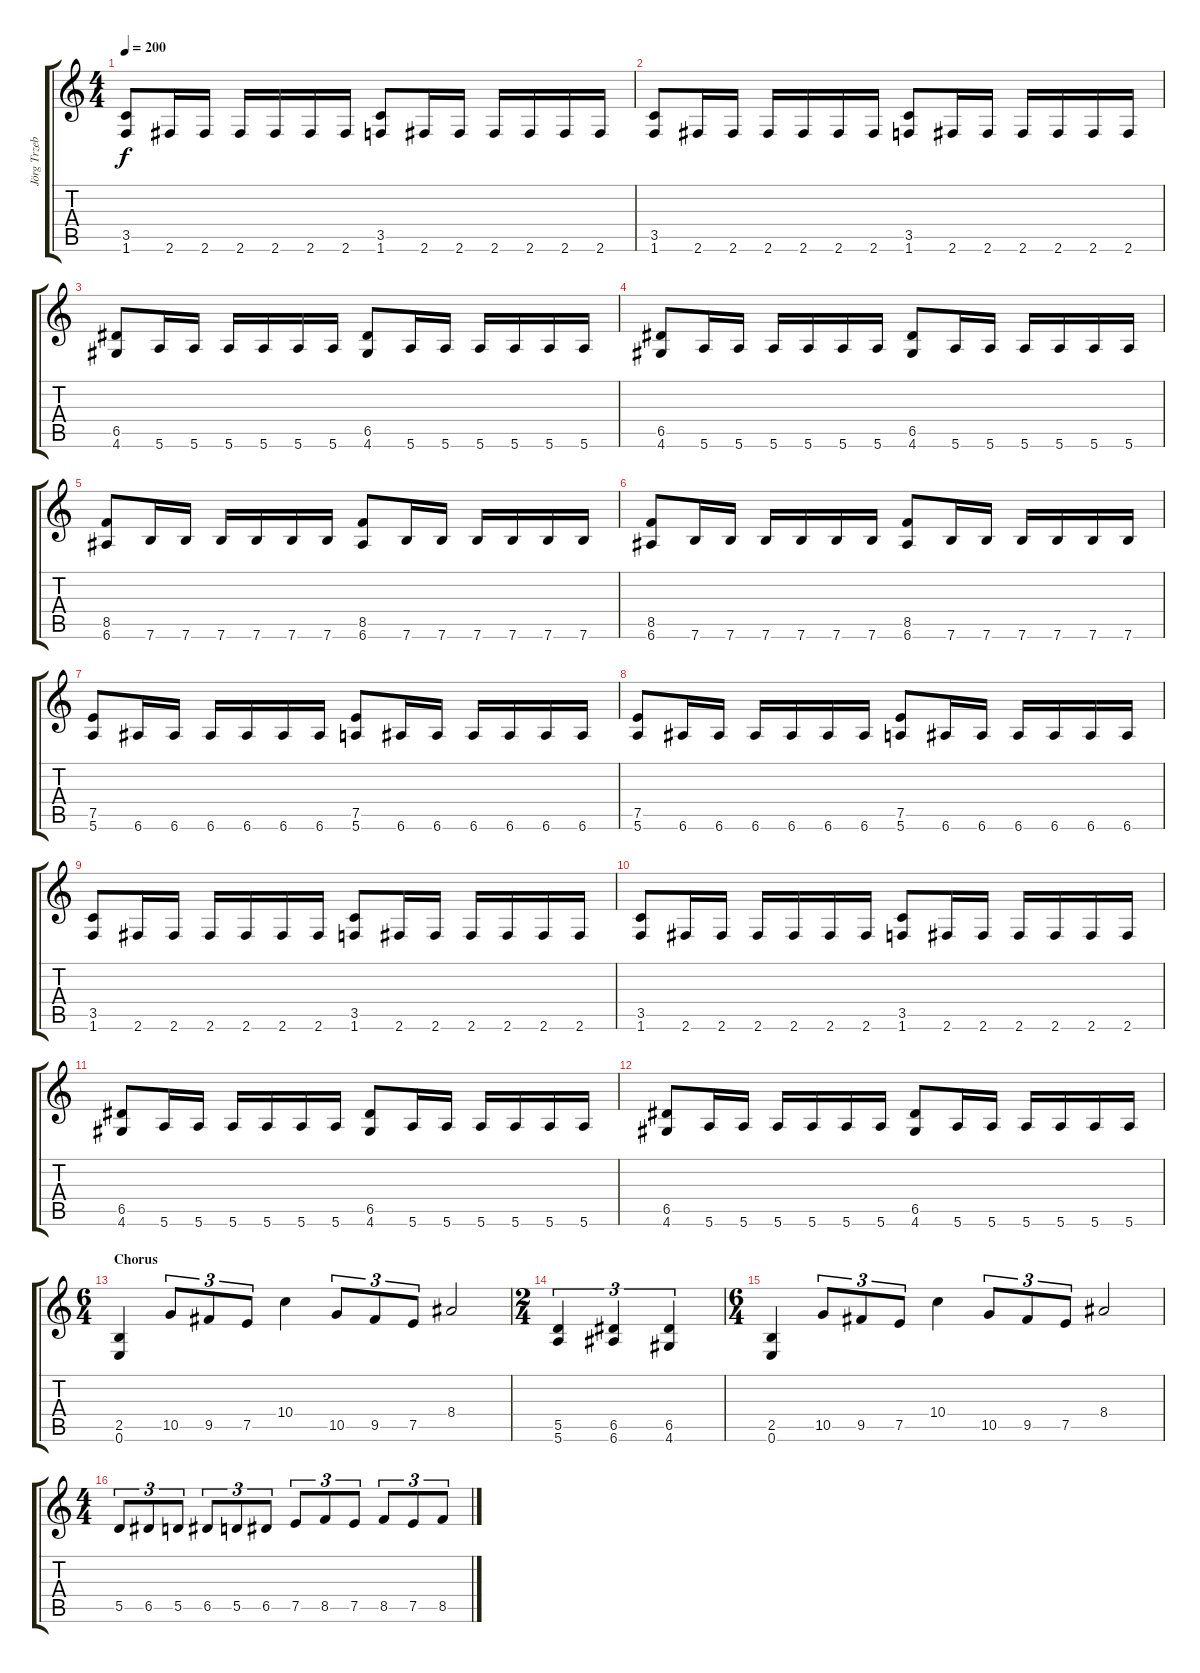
\track ("Jörg Trzebiatowski" "Jörg Trzeb") {instrument distortionguitar}
\staff {score tabs}
\tuning (E4 B3 G3 D3 A2 E2) {hide}
\ts (4 4)
\tempo 200
\clef g2
\ks c
(3.5 1.6).8{dy f} 2.6.16 2.6.16 2.6.16 2.6.16 2.6.16 2.6.16 (3.5 1.6).8 2.6.16 2.6.16 2.6.16 2.6.16 2.6.16 2.6.16 |
(3.5 1.6).8 2.6.16 2.6.16 2.6.16 2.6.16 2.6.16 2.6.16 (3.5 1.6).8 2.6.16 2.6.16 2.6.16 2.6.16 2.6.16 2.6.16 |
(6.5 4.6).8 5.6.16 5.6.16 5.6.16 5.6.16 5.6.16 5.6.16 (6.5 4.6).8 5.6.16 5.6.16 5.6.16 5.6.16 5.6.16 5.6.16 |
(6.5 4.6).8 5.6.16 5.6.16 5.6.16 5.6.16 5.6.16 5.6.16 (6.5 4.6).8 5.6.16 5.6.16 5.6.16 5.6.16 5.6.16 5.6.16 |
(8.5 6.6).8 7.6.16 7.6.16 7.6.16 7.6.16 7.6.16 7.6.16 (8.5 6.6).8 7.6.16 7.6.16 7.6.16 7.6.16 7.6.16 7.6.16 |
(8.5 6.6).8 7.6.16 7.6.16 7.6.16 7.6.16 7.6.16 7.6.16 (8.5 6.6).8 7.6.16 7.6.16 7.6.16 7.6.16 7.6.16 7.6.16 |
(7.5 5.6).8 6.6.16 6.6.16 6.6.16 6.6.16 6.6.16 6.6.16 (7.5 5.6).8 6.6.16 6.6.16 6.6.16 6.6.16 6.6.16 6.6.16 |
(7.5 5.6).8 6.6.16 6.6.16 6.6.16 6.6.16 6.6.16 6.6.16 (7.5 5.6).8 6.6.16 6.6.16 6.6.16 6.6.16 6.6.16 6.6.16 |
(3.5 1.6).8 2.6.16 2.6.16 2.6.16 2.6.16 2.6.16 2.6.16 (3.5 1.6).8 2.6.16 2.6.16 2.6.16 2.6.16 2.6.16 2.6.16 |
(3.5 1.6).8 2.6.16 2.6.16 2.6.16 2.6.16 2.6.16 2.6.16 (3.5 1.6).8 2.6.16 2.6.16 2.6.16 2.6.16 2.6.16 2.6.16 |
(6.5 4.6).8 5.6.16 5.6.16 5.6.16 5.6.16 5.6.16 5.6.16 (6.5 4.6).8 5.6.16 5.6.16 5.6.16 5.6.16 5.6.16 5.6.16 |
(6.5 4.6).8 5.6.16 5.6.16 5.6.16 5.6.16 5.6.16 5.6.16 (6.5 4.6).8 5.6.16 5.6.16 5.6.16 5.6.16 5.6.16 5.6.16 |
\ts (6 4)
\section ("" "Chorus")
(2.5 0.6).4 10.5.8{tu (3 2)} 9.5.8{tu (3 2)} 7.5.8{tu (3 2)} 10.4.4 10.5.8{tu (3 2)} 9.5.8{tu (3 2)} 7.5.8{tu (3 2)} 8.4.2 |
\ts (2 4)
(5.5 5.6).4{tu (3 2)} (6.5 6.6).4{tu (3 2)} (6.5 4.6).4{tu (3 2)} |
\ts (6 4)
(2.5 0.6).4 10.5.8{tu (3 2)} 9.5.8{tu (3 2)} 7.5.8{tu (3 2)} 10.4.4 10.5.8{tu (3 2)} 9.5.8{tu (3 2)} 7.5.8{tu (3 2)} 8.4.2 |
\ts (4 4)
5.5.8{tu (3 2)} 6.5.8{tu (3 2)} 5.5.8{tu (3 2)} 6.5.8{tu (3 2)} 5.5.8{tu (3 2)} 6.5.8{tu (3 2)} 7.5.8{tu (3 2)} 8.5.8{tu (3 2)} 7.5.8{tu (3 2)} 8.5.8{tu (3 2)} 7.5.8{tu (3 2)} 8.5.8{tu (3 2)}
